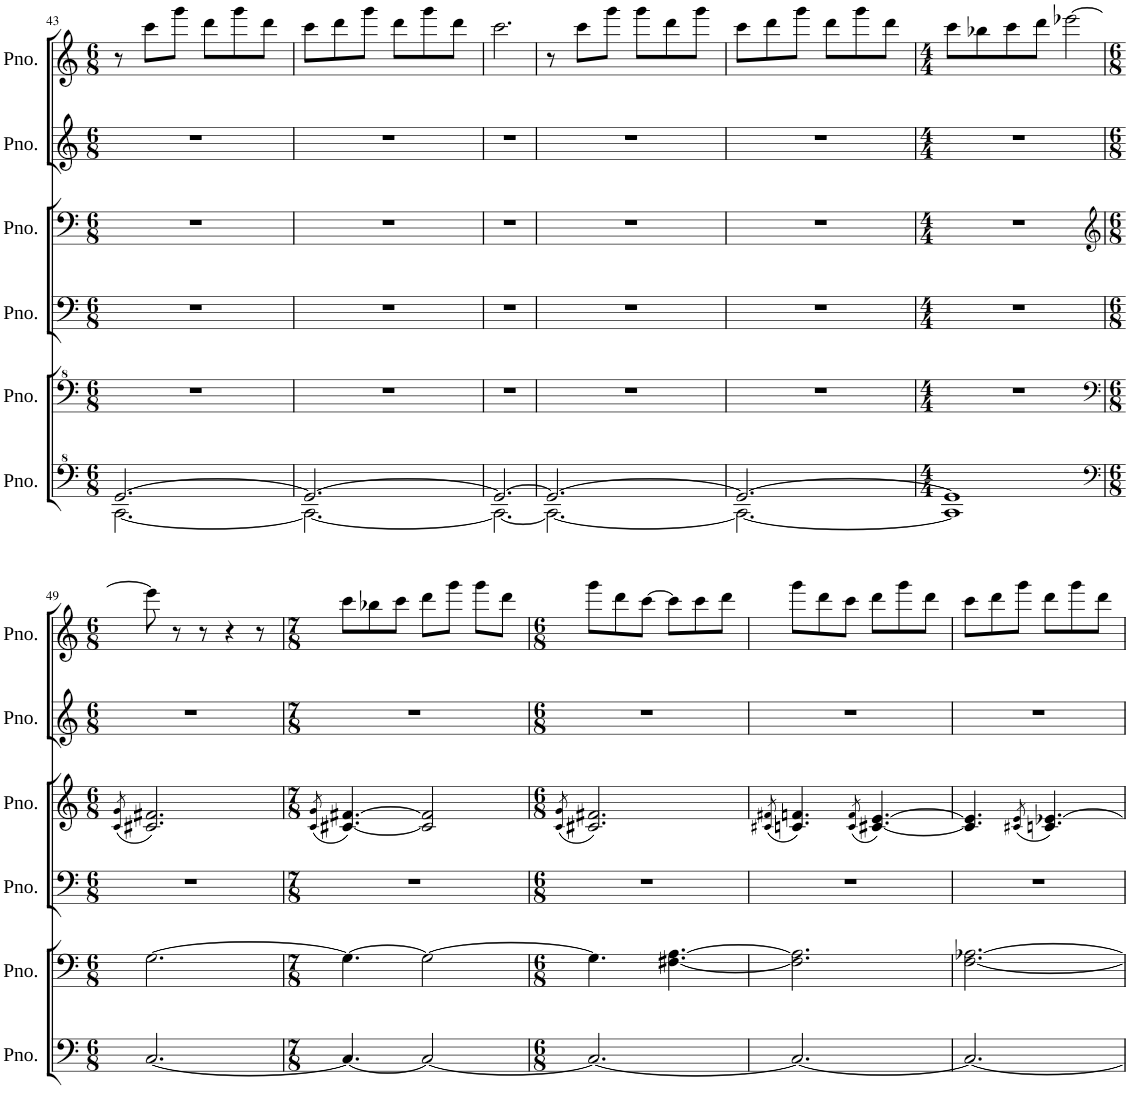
**kern	**kern	**kern	**kern	**kern	**kern
*part6	*part5	*part4	*part3	*part2	*part1
*staff6	*staff5	*staff4	*staff3	*staff2	*staff1
*I"Piano	*I"Piano	*I"Piano	*I"Piano	*I"Piano	*I"Piano
*I'Pno.	*I'Pno.	*I'Pno.	*I'Pno.	*I'Pno.	*I'Pno.
!!LO:PB:g=z
*clefF^4	*clefF^4	*clefF4	*clefF4	*clefG2	*clefG2
*k[]	*k[]	*k[]	*k[]	*k[]	*k[]
*M6/8	*M6/8	*M6/8	*M6/8	*M6/8	*M6/8
=43	=43	=43	=43	=43	=43
*^	*	*	*	*	*
[2.G/	[2.C\	2.r	2.r	2.r	2.r	8r
.	.	.	.	.	.	8ccc\L
.	.	.	.	.	.	8ggg\J
.	.	.	.	.	.	8ddd\L
.	.	.	.	.	.	8ggg\
.	.	.	.	.	.	8ddd\J
=44	=44	=44	=44	=44	=44	=44
2.G/_	2.C\_	2.r	2.r	2.r	2.r	8ccc\L
.	.	.	.	.	.	8ddd\
.	.	.	.	.	.	8ggg\J
.	.	.	.	.	.	8ddd\L
.	.	.	.	.	.	8ggg\
.	.	.	.	.	.	8ddd\J
=45	=45	=45	=45	=45	=45	=45
2.G/_	2.C\_	2.r	2.r	2.r	2.r	2.ccc\
=46	=46	=46	=46	=46	=46	=46
2.G/_	2.C\_	2.r	2.r	2.r	2.r	8r
.	.	.	.	.	.	8ccc\L
.	.	.	.	.	.	8ggg\J
.	.	.	.	.	.	8ggg\L
.	.	.	.	.	.	8ddd\
.	.	.	.	.	.	8ggg\J
=47	=47	=47	=47	=47	=47	=47
2.G/_	2.C\_	2.r	2.r	2.r	2.r	8ccc\L
.	.	.	.	.	.	8ddd\
.	.	.	.	.	.	8ggg\J
.	.	.	.	.	.	8ddd\L
.	.	.	.	.	.	8ggg\
.	.	.	.	.	.	8ddd\J
=48	=48	=48	=48	=48	=48	=48
*M4/4	*	*M4/4	*M4/4	*M4/4	*M4/4	*M4/4
1G]	1C]	1r	1r	1r	1r	8ccc\L
.	.	.	.	.	.	8bb-X\
.	.	.	.	.	.	8ccc\
.	.	.	.	.	.	8ddd\J
.	.	.	.	.	.	[2eee-X\
*v	*v	*	*	*	*	*
!!LO:LB:g=z
=49	=49	=49	=49	=49	=49
*clefF4	*clefF4	*	*clefG2	*	*
*	*	*	*k[]	*	*
*M6/8	*M6/8	*M6/8	*M6/8	*M6/8	*M6/8
.	.	.	(8qc/ 8qg/	.	.
[2.C/	[2.G\	2.r	2.c#X/ 2.f#X/)	2.r	8eee-\]
.	.	.	.	.	8r
.	.	.	.	.	8r
.	.	.	.	.	4r
.	.	.	.	.	8r
=50	=50	=50	=50	=50	=50
*M7/8	*M7/8	*M7/8	*M7/8	*M7/8	*M7/8
.	.	.	(8qc/ 8qg/	.	.
4.C/_	4.G\_	2..r	[4.c#X/ [4.f#X/)	2..r	8ccc\L
.	.	.	.	.	8bb-X\
.	.	.	.	.	8ccc\J
2C/_	2G\_	.	2c#/] 2f#/]	.	8ddd\L
.	.	.	.	.	8ggg\J
.	.	.	.	.	8ggg\L
.	.	.	.	.	8ddd\J
=51	=51	=51	=51	=51	=51
*M6/8	*M6/8	*M6/8	*M6/8	*M6/8	*M6/8
.	.	.	(8qc/ 8qg/	.	.
2.C/_	4.G\]	2.r	2.c#X/ 2.f#X/)	2.r	8ggg\L
.	.	.	.	.	8ddd\
.	.	.	.	.	[8ccc\J
.	[4.F#X\ [4.A\	.	.	.	8ccc\L]
.	.	.	.	.	8ccc\
.	.	.	.	.	8ddd\J
=52	=52	=52	=52	=52	=52
.	.	.	(8qc#X/ 8qf#X/	.	.
2.C/_	2.F#\] 2.A\]	2.r	4.cn/ 4.fn/)	2.r	8ggg\L
.	.	.	.	.	8ddd\
.	.	.	.	.	8ccc\J
.	.	.	(8qc/ 8qf/	.	.
.	.	.	[4.c#X/ [4.e/)	.	8ddd\L
.	.	.	.	.	8ggg\
.	.	.	.	.	8ddd\J
=53	=53	=53	=53	=53	=53
2.C/_	[2.F\ [2.A-X\	2.r	4.c#/] 4.e/]	2.r	8ccc\L
.	.	.	.	.	8ddd\
.	.	.	.	.	8ggg\J
.	.	.	(8qc#X/ 8qe/	.	.
.	.	.	4.cn/ [4.e-X/)	.	8ddd\L
.	.	.	.	.	8ggg\
.	.	.	.	.	8ddd\J
=	=	=	=	=	=
*-	*-	*-	*-	*-	*-
